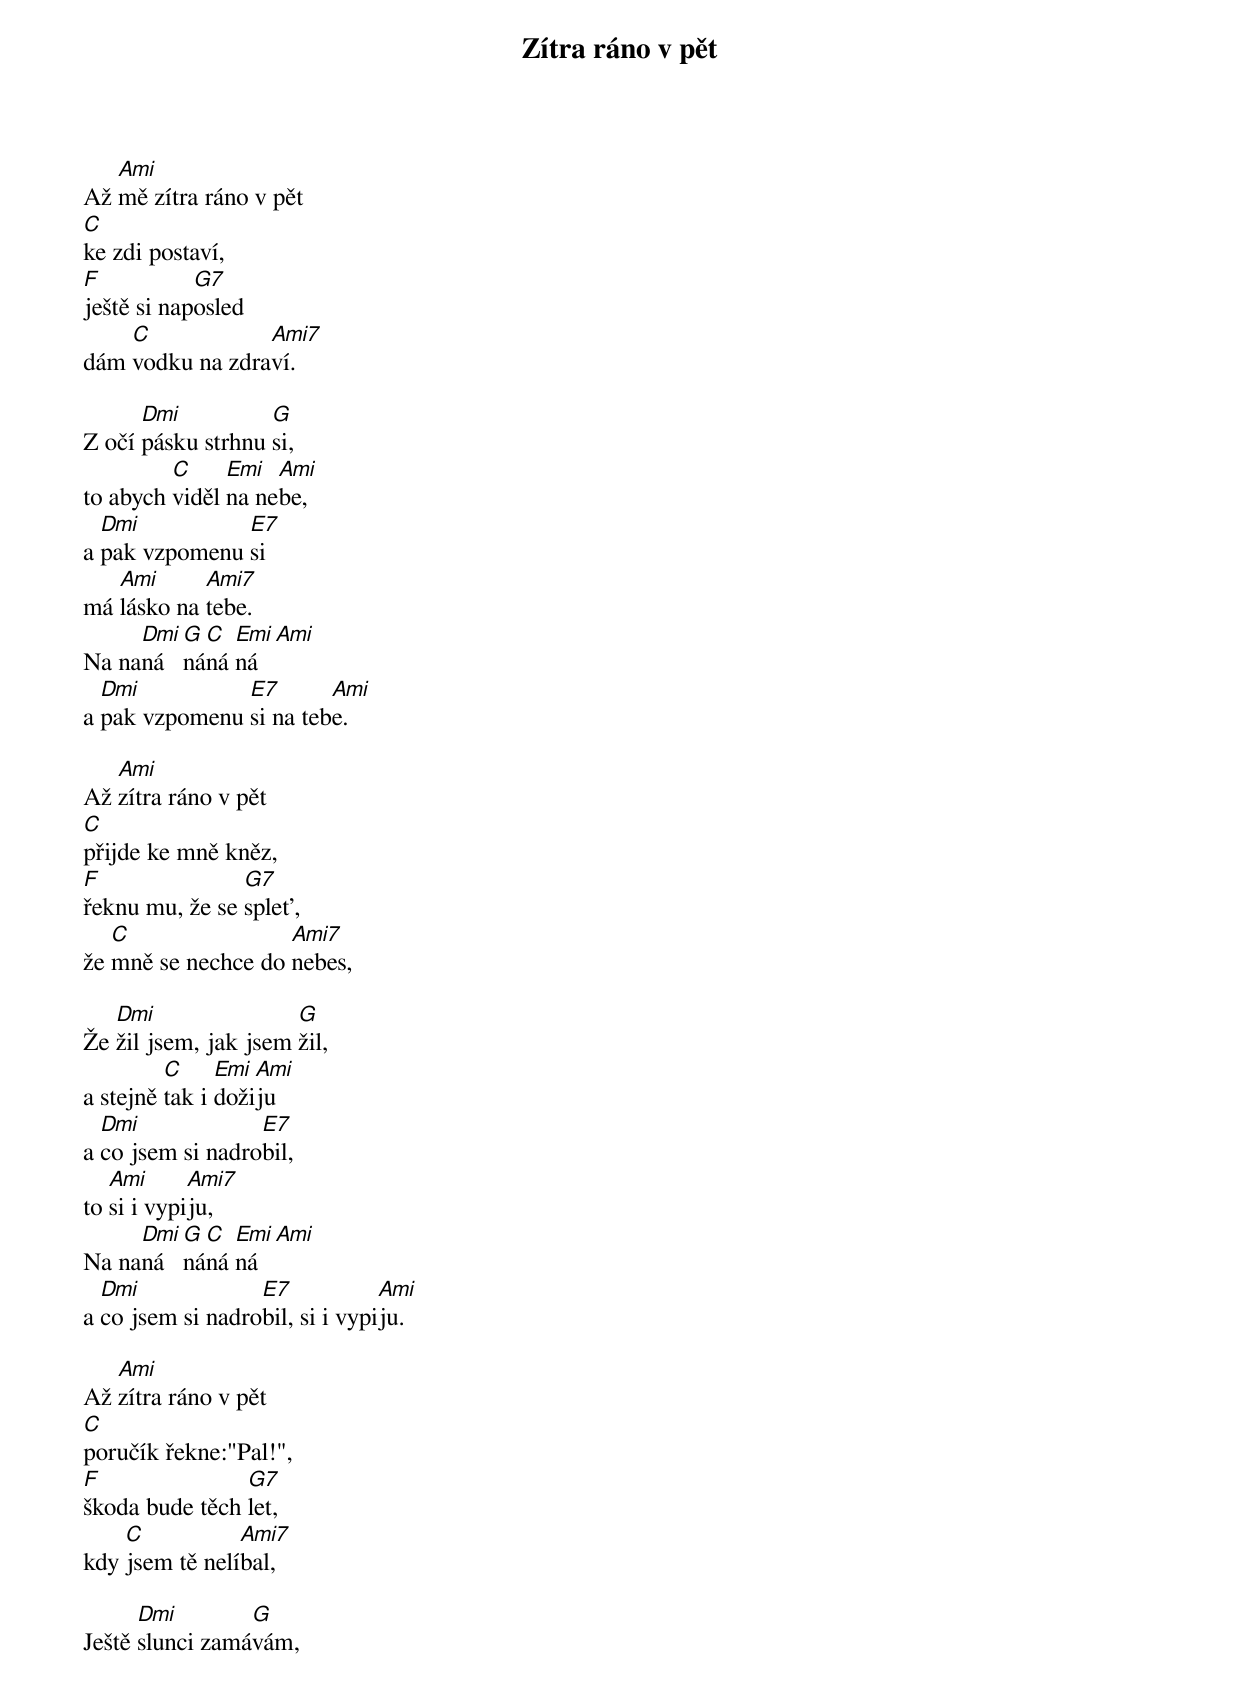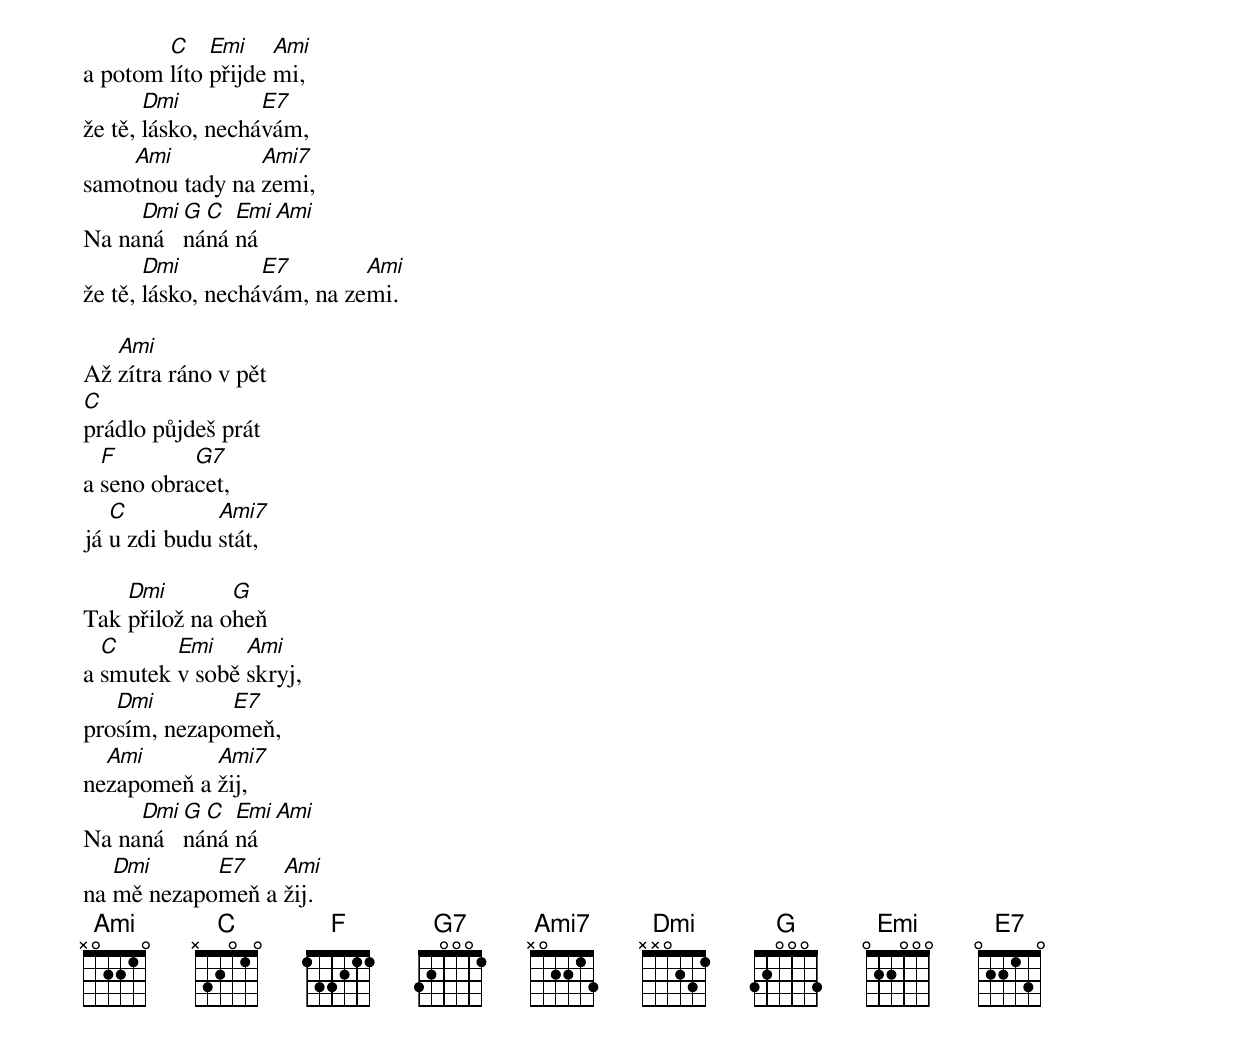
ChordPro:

{title: Zítra ráno v pět}
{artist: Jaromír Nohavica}
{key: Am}
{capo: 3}
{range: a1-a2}
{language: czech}
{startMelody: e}
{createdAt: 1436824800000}
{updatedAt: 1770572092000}
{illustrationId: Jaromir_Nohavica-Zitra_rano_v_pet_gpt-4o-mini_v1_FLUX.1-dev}
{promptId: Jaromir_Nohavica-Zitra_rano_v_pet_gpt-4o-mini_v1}

{start_of_verse}
Až [Ami]mě zítra ráno v pět
[C]ke zdi postaví,
[F]ještě si nap[G7]osled
dám [C]vodku na zdra[Ami7]ví.

Z očí [Dmi]pásku strhnu [G]si,
to abych [C]viděl [Emi]na ne[Ami]be,
a [Dmi]pak vzpomenu [E7]si
má [Ami]lásko na [Ami7]tebe.
Na na[Dmi]ná[G]ná[C]ná [Emi]ná[Ami]
a [Dmi]pak vzpomenu [E7]si na teb[Ami]e.
{end_of_verse}

{start_of_verse}
Až [Ami]zítra ráno v pět
[C]přijde ke mně kněz,
[F]řeknu mu, že se [G7]splet',
že [C]mně se nechce do [Ami7]nebes,

Že [Dmi]žil jsem, jak jsem [G]žil,
a stejně [C]tak i [Emi]doži[Ami]ju
a [Dmi]co jsem si nadro[E7]bil,
to [Ami]si i vypi[Ami7]ju,
Na na[Dmi]ná[G]ná[C]ná [Emi]ná[Ami]
a [Dmi]co jsem si nadro[E7]bil, si i vypi[Ami]ju.
{end_of_verse}

{start_of_verse}
Až [Ami]zítra ráno v pět
[C]poručík řekne:"Pal!",
[F]škoda bude těch [G7]let,
kdy [C]jsem tě nelí[Ami7]bal,

Ještě [Dmi]slunci zamá[G]vám,
a potom [C]líto [Emi]přijde [Ami]mi,
že tě, [Dmi]lásko, nechá[E7]vám,
samo[Ami]tnou tady na [Ami7]zemi,
Na na[Dmi]ná[G]ná[C]ná [Emi]ná[Ami]
že tě, [Dmi]lásko, nechá[E7]vám, na ze[Ami]mi.
{end_of_verse}

{start_of_verse}
Až [Ami]zítra ráno v pět
[C]prádlo půjdeš prát
a [F]seno obra[G7]cet,
já [C]u zdi budu [Ami7]stát,

Tak [Dmi]přilož na o[G]heň
a [C]smutek [Emi]v sobě [Ami]skryj,
pro[Dmi]sím, nezapo[E7]meň,
ne[Ami]zapomeň a [Ami7]žij,
Na na[Dmi]ná[G]ná[C]ná [Emi]ná[Ami]
na [Dmi]mě nezapo[E7]meň a [Ami]žij.
{end_of_verse}
